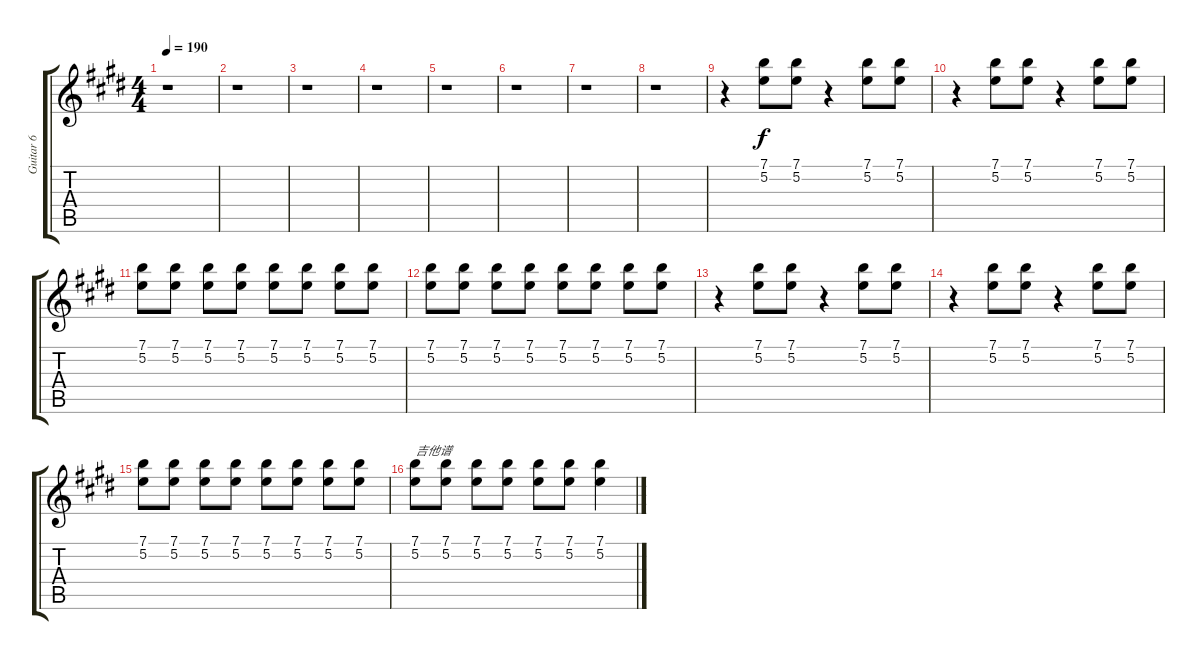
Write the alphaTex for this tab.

\track ("Guitar 6" "Guitar 6") {instrument distortionguitar}
\staff {score tabs}
\tuning (E4 B3 G3 D3 A2 E2) {hide}
\ts (4 4)
\tempo 190
\clef g2
\ks e
r.1{dy f} |
r.1 |
r.1 |
r.1 |
r.1 |
r.1 |
r.1 |
r.1 |
r.4 (7.1 5.2).8 (7.1 5.2).8 r.4 (7.1 5.2).8 (7.1 5.2).8 |
r.4 (7.1 5.2).8 (7.1 5.2).8 r.4 (7.1 5.2).8 (7.1 5.2).8 |
(7.1 5.2).8 (7.1 5.2).8 (7.1 5.2).8 (7.1 5.2).8 (7.1 5.2).8 (7.1 5.2).8 (7.1 5.2).8 (7.1 5.2).8 |
(7.1 5.2).8 (7.1 5.2).8 (7.1 5.2).8 (7.1 5.2).8 (7.1 5.2).8 (7.1 5.2).8 (7.1 5.2).8 (7.1 5.2).8 |
r.4 (7.1 5.2).8 (7.1 5.2).8 r.4 (7.1 5.2).8 (7.1 5.2).8 |
r.4 (7.1 5.2).8 (7.1 5.2).8 r.4 (7.1 5.2).8 (7.1 5.2).8 |
(7.1 5.2).8 (7.1 5.2).8 (7.1 5.2).8 (7.1 5.2).8 (7.1 5.2).8 (7.1 5.2).8 (7.1 5.2).8 (7.1 5.2).8 |
(7.1 5.2).8{txt "吉他谱"} (7.1 5.2).8 (7.1 5.2).8 (7.1 5.2).8 (7.1 5.2).8 (7.1 5.2).8 (7.1 5.2).4
